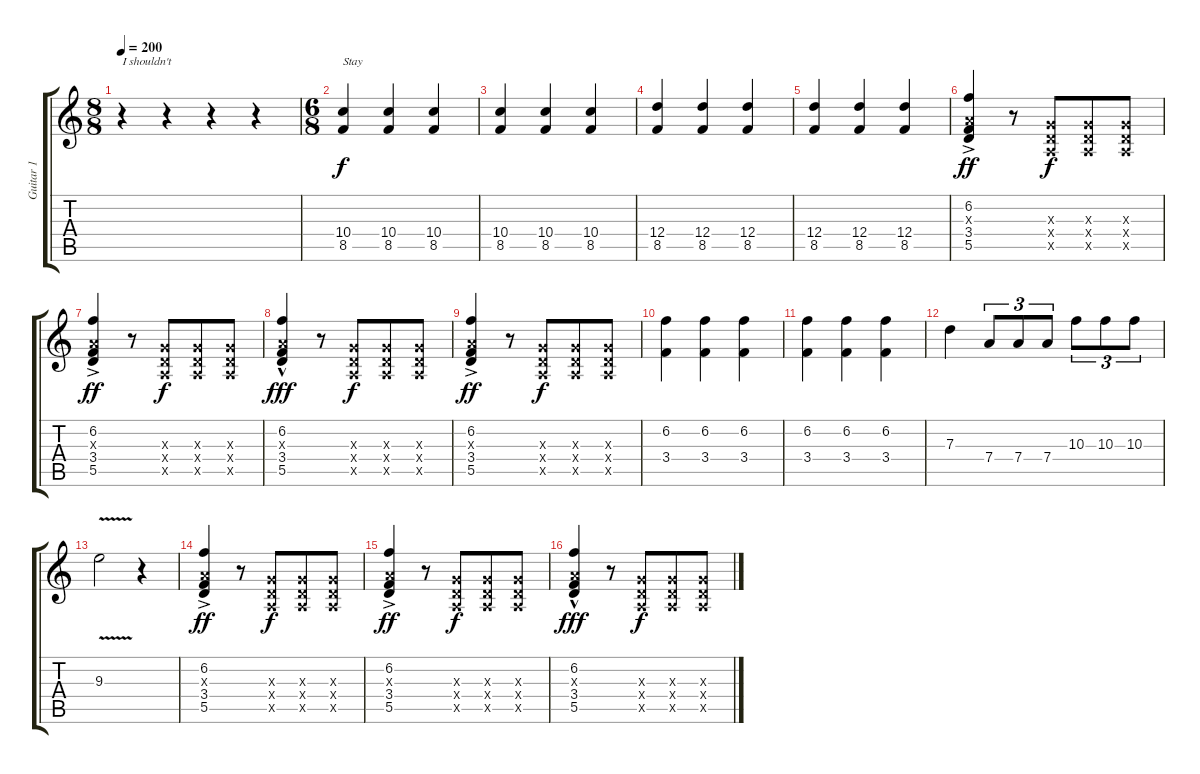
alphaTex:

\track ("Guitar 1" "Guitar 1") {instrument overdrivenguitar}
\staff {score tabs}
\tuning (E4 B3 G3 D3 A2 E2) {hide}
\ts (8 8)
\tempo 200
\clef g2
\ks c
r.4{txt "I shouldn't " dy f} r.4 r.4 r.4 |
\ts (6 8)
(10.4 8.5).4{txt "Stay"} (10.4 8.5).4 (10.4 8.5).4 |
(10.4 8.5).4 (10.4 8.5).4 (10.4 8.5).4 |
(12.4 8.5).4 (12.4 8.5).4 (12.4 8.5).4 |
(12.4 8.5).4 (12.4 8.5).4 (12.4 8.5).4 |
(6.2{ac} 2.3{x} 3.4 5.5).4{dy ff} r.8 (0.3{x} 0.4{x} 0.5{x}).8{dy f} (0.3{x} 0.4{x} 0.5{x}).8 (0.3{x} 0.4{x} 0.5{x}).8 |
(6.2{ac} 2.3{x} 3.4 5.5).4{dy ff} r.8 (0.3{x} 0.4{x} 0.5{x}).8{dy f} (0.3{x} 0.4{x} 0.5{x}).8 (0.3{x} 0.4{x} 0.5{x}).8 |
(6.2{hac} 2.3{x} 3.4 5.5).4{dy fff} r.8 (0.3{x} 0.4{x} 0.5{x}).8{dy f} (0.3{x} 0.4{x} 0.5{x}).8 (0.3{x} 0.4{x} 0.5{x}).8 |
(6.2{ac} 2.3{x} 3.4 5.5).4{dy ff} r.8 (0.3{x} 0.4{x} 0.5{x}).8{dy f} (0.3{x} 0.4{x} 0.5{x}).8 (0.3{x} 0.4{x} 0.5{x}).8 |
(6.2 3.4).4 (6.2 3.4).4 (6.2 3.4).4 |
(6.2 3.4).4 (6.2 3.4).4 (6.2 3.4).4 |
7.3.4 7.4.8{tu (3 2)} 7.4.8{tu (3 2)} 7.4.8{tu (3 2)} 10.3.8{tu (3 2)} 10.3.8{tu (3 2)} 10.3.8{tu (3 2)} |
9.3{v}.2 r.4 |
(6.2{ac} 2.3{x} 3.4 5.5).4{dy ff} r.8 (0.3{x} 0.4{x} 0.5{x}).8{dy f} (0.3{x} 0.4{x} 0.5{x}).8 (0.3{x} 0.4{x} 0.5{x}).8 |
(6.2{ac} 2.3{x} 3.4 5.5).4{dy ff} r.8 (0.3{x} 0.4{x} 0.5{x}).8{dy f} (0.3{x} 0.4{x} 0.5{x}).8 (0.3{x} 0.4{x} 0.5{x}).8 |
(6.2{hac} 2.3{x} 3.4 5.5).4{dy fff} r.8 (0.3{x} 0.4{x} 0.5{x}).8{dy f} (0.3{x} 0.4{x} 0.5{x}).8 (0.3{x} 0.4{x} 0.5{x}).8
